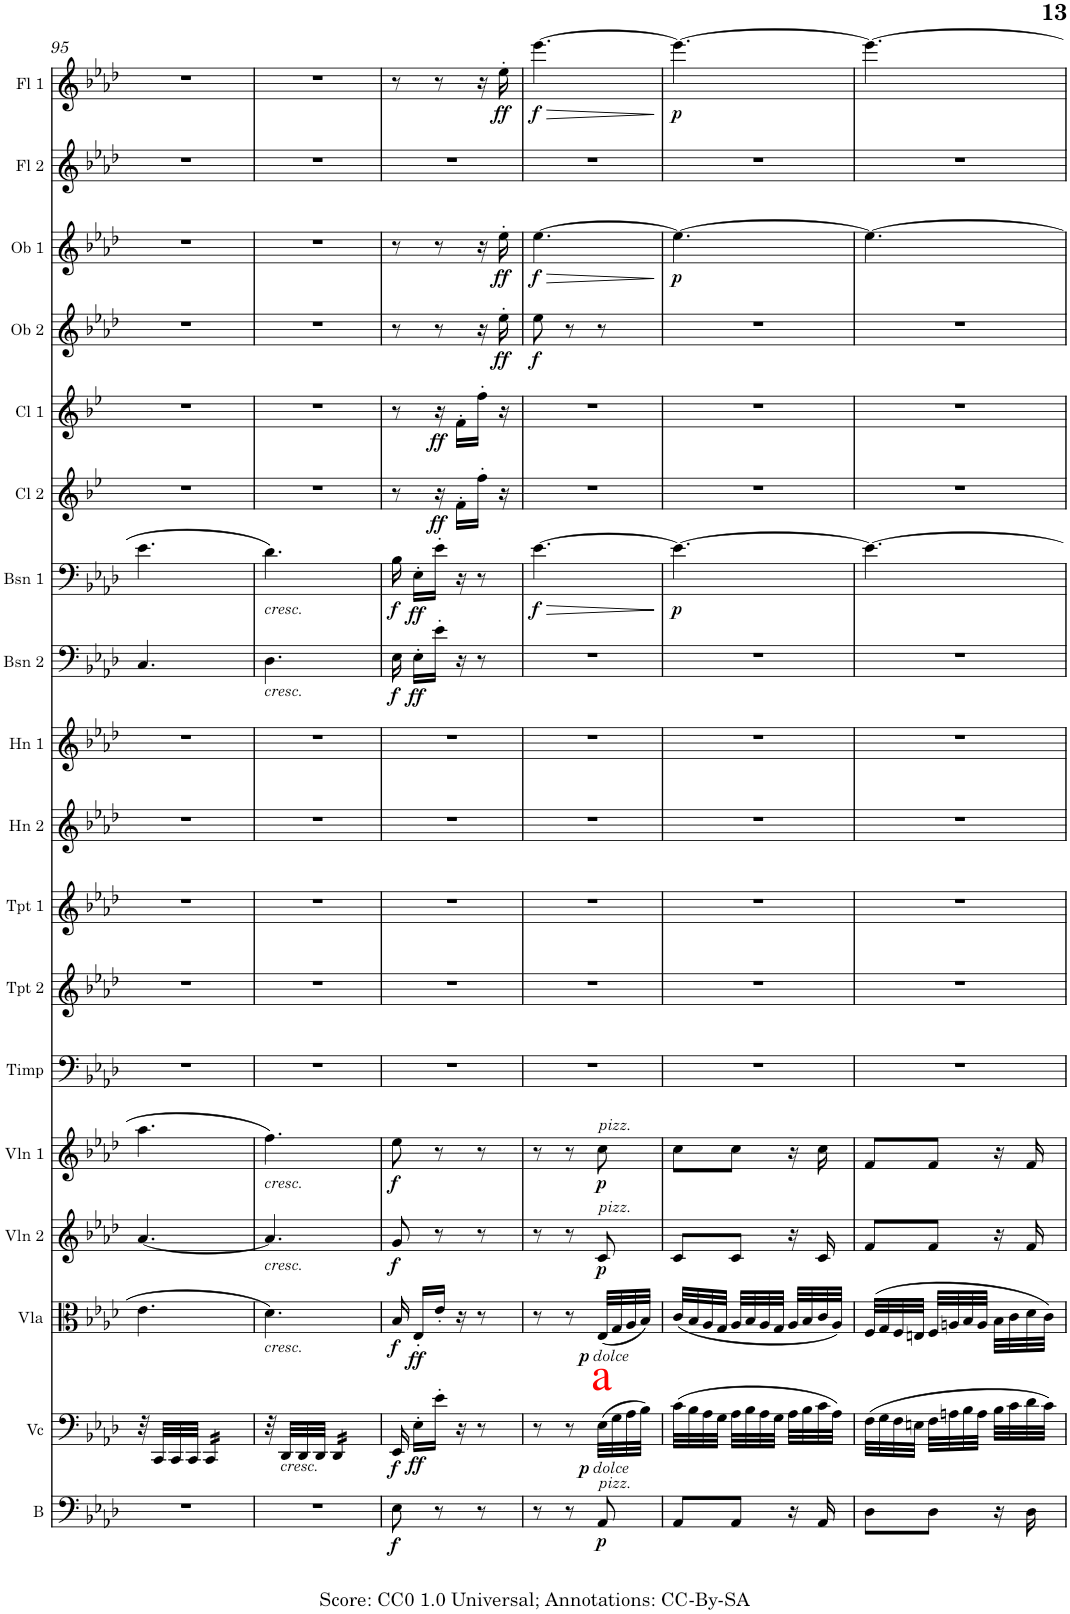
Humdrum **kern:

**kern	**dynam	**kern	**dynam	**kern	**text	**dynam	**kern	**dynam	**kern	**dynam	**kern	**kern	**kern	**kern	**kern	**kern	**dynam	**kern	**dynam	**kern	**dynam	**kern	**dynam	**kern	**dynam	**kern	**dynam	**kern	**kern	**dynam
*part18	*part18	*part17	*part17	*part16	*part16	*part16	*part15	*part15	*part14	*part14	*part13	*part12	*part11	*part10	*part9	*part8	*part8	*part7	*part7	*part6	*part6	*part5	*part5	*part4	*part4	*part3	*part3	*part2	*part1	*part1
*staff18	*staff18	*staff17	*staff17	*staff16	*staff16	*staff16	*staff15	*staff15	*staff14	*staff14	*staff13	*staff12	*staff11	*staff10	*staff9	*staff8	*staff8	*staff7	*staff7	*staff6	*staff6	*staff5	*staff5	*staff4	*staff4	*staff3	*staff3	*staff2	*staff1	*staff1
*I"Bass	*	*I"Violoncello	*	*I"Viola	*	*	*I"Violin 2	*	*I"Violin 1	*	*I"Timpani	*I"C Trumpet 2	*I"C Trumpet 1	*I"C Horn 2	*I"C Horn 1	*I"Bassoon 2	*	*I"Bassoon 1	*	*I"Bb Clarinet 2	*	*I"Bb Clarinet 1	*	*I"Oboe 2	*	*I"Oboe 1	*	*I"Flute 2	*I"Flute 1	*
*I'B	*	*I'Vc	*	*I'Vla	*	*	*I'Vln 2	*	*I'Vln 1	*	*I'Timp	*I'Tpt 2	*I'Tpt 1	*I'Hn 2	*I'Hn 1	*I'Bsn 2	*	*I'Bsn 1	*	*I'Cl 2	*	*I'Cl 1	*	*I'Ob 2	*	*I'Ob 1	*	*I'Fl 2	*I'Fl 1	*
!!LO:PB:g=z
*clefF4	*	*clefF4	*	*clefC3	*	*	*clefG2	*	*clefG2	*	*clefF4	*clefG2	*clefG2	*clefG2	*clefG2	*clefF4	*	*clefF4	*	*clefG2	*	*clefG2	*	*clefG2	*	*clefG2	*	*clefG2	*clefG2	*
*Trd7c12	*	*	*	*	*	*	*	*	*	*	*	*	*	*Trd7c12	*Trd7c12	*	*	*	*	*Trd1c2	*	*Trd1c2	*	*	*	*	*	*	*	*
*k[b-e-a-d-]	*	*k[b-e-a-d-]	*	*k[b-e-a-d-]	*	*	*k[b-e-a-d-]	*	*k[b-e-a-d-]	*	*k[b-e-a-d-]	*k[b-e-a-d-]	*k[b-e-a-d-]	*k[b-e-a-d-]	*k[b-e-a-d-]	*k[b-e-a-d-]	*	*k[b-e-a-d-]	*	*k[b-e-]	*	*k[b-e-]	*	*k[b-e-a-d-]	*	*k[b-e-a-d-]	*	*k[b-e-a-d-]	*k[b-e-a-d-]	*
*M3/8	*	*M3/8	*	*M3/8	*	*	*M3/8	*	*M3/8	*	*M3/8	*M3/8	*M3/8	*M3/8	*M3/8	*M3/8	*	*M3/8	*	*M3/8	*	*M3/8	*	*M3/8	*	*M3/8	*	*M3/8	*M3/8	*
=95	=95	=95	=95	=95	=95	=95	=95	=95	=95	=95	=95	=95	=95	=95	=95	=95	=95	=95	=95	=95	=95	=95	=95	=95	=95	=95	=95	=95	=95	=95
4.r	.	32r	.	4.e-\	.	.	[4.a-/	.	4.aa-\	.	4.r	4.r	4.r	4.r	4.r	4.C/	.	4.e-\	.	4.r	.	4.r	.	4.r	.	4.r	.	4.r	4.r	.
.	.	32CC/LLL	.	.	.	.	.	.	.	.	.	.	.	.	.	.	.	.	.	.	.	.	.	.	.	.	.	.	.	.
.	.	32CC/	.	.	.	.	.	.	.	.	.	.	.	.	.	.	.	.	.	.	.	.	.	.	.	.	.	.	.	.
.	.	32CC/JJJ	.	.	.	.	.	.	.	.	.	.	.	.	.	.	.	.	.	.	.	.	.	.	.	.	.	.	.	.
*	*	*tremolo	*	*	*	*	*	*	*	*	*	*	*	*	*	*	*	*	*	*	*	*	*	*	*	*	*	*	*	*
.	.	16CC/LL	.	.	.	.	.	.	.	.	.	.	.	.	.	.	.	.	.	.	.	.	.	.	.	.	.	.	.	.
.	.	16CC/	.	.	.	.	.	.	.	.	.	.	.	.	.	.	.	.	.	.	.	.	.	.	.	.	.	.	.	.
.	.	16CC/	.	.	.	.	.	.	.	.	.	.	.	.	.	.	.	.	.	.	.	.	.	.	.	.	.	.	.	.
.	.	16CC/JJ	.	.	.	.	.	.	.	.	.	.	.	.	.	.	.	.	.	.	.	.	.	.	.	.	.	.	.	.
*	*	*Xtremolo	*	*	*	*	*	*	*	*	*	*	*	*	*	*	*	*	*	*	*	*	*	*	*	*	*	*	*	*
=96	=96	=96	=96	=96	=96	=96	=96	=96	=96	=96	=96	=96	=96	=96	=96	=96	=96	=96	=96	=96	=96	=96	=96	=96	=96	=96	=96	=96	=96	=96
!	!	!	!	!	!	!	!	!	!	!	!	!	!	!	!	!	!	!LO:TX:b:i:t=cresc.	!	!	!	!	!	!	!	!	!	!	!	!
!	!	!	!	!	!	!	!	!	!	!	!	!	!	!	!	!LO:TX:b:i:t=cresc.	!	!	!	!	!	!	!	!	!	!	!	!	!	!
!	!	!	!	!	!	!	!	!	!LO:TX:b:i:t=cresc.	!	!	!	!	!	!	!	!	!	!	!	!	!	!	!	!	!	!	!	!	!
!	!	!	!	!	!	!	!LO:TX:b:i:t=cresc.	!	!	!	!	!	!	!	!	!	!	!	!	!	!	!	!	!	!	!	!	!	!	!
!	!	!	!	!LO:TX:b:i:t=cresc.	!	!	!	!	!	!	!	!	!	!	!	!	!	!	!	!	!	!	!	!	!	!	!	!	!	!
4.r	.	32r	.	4.d-\	.	.	4.a-/]	.	4.ff\	.	4.r	4.r	4.r	4.r	4.r	4.D-\	.	4.d-\	.	4.r	.	4.r	.	4.r	.	4.r	.	4.r	4.r	.
!	!	!LO:TX:b:i:t=cresc.	!	!	!	!	!	!	!	!	!	!	!	!	!	!	!	!	!	!	!	!	!	!	!	!	!	!	!	!
.	.	32DD-/LLL	.	.	.	.	.	.	.	.	.	.	.	.	.	.	.	.	.	.	.	.	.	.	.	.	.	.	.	.
.	.	32DD-/	.	.	.	.	.	.	.	.	.	.	.	.	.	.	.	.	.	.	.	.	.	.	.	.	.	.	.	.
.	.	32DD-/JJJ	.	.	.	.	.	.	.	.	.	.	.	.	.	.	.	.	.	.	.	.	.	.	.	.	.	.	.	.
*	*	*tremolo	*	*	*	*	*	*	*	*	*	*	*	*	*	*	*	*	*	*	*	*	*	*	*	*	*	*	*	*
.	.	16DD-/LL	.	.	.	.	.	.	.	.	.	.	.	.	.	.	.	.	.	.	.	.	.	.	.	.	.	.	.	.
.	.	16DD-/	.	.	.	.	.	.	.	.	.	.	.	.	.	.	.	.	.	.	.	.	.	.	.	.	.	.	.	.
.	.	16DD-/	.	.	.	.	.	.	.	.	.	.	.	.	.	.	.	.	.	.	.	.	.	.	.	.	.	.	.	.
.	.	16DD-/JJ	.	.	.	.	.	.	.	.	.	.	.	.	.	.	.	.	.	.	.	.	.	.	.	.	.	.	.	.
*	*	*Xtremolo	*	*	*	*	*	*	*	*	*	*	*	*	*	*	*	*	*	*	*	*	*	*	*	*	*	*	*	*
=97	=97	=97	=97	=97	=97	=97	=97	=97	=97	=97	=97	=97	=97	=97	=97	=97	=97	=97	=97	=97	=97	=97	=97	=97	=97	=97	=97	=97	=97	=97
!	!LO:DY:b	!	!LO:DY:b	!	!	!LO:DY:b	!	!LO:DY:b	!	!LO:DY:b	!	!	!	!	!	!	!LO:DY:b	!	!LO:DY:b	!	!	!	!	!	!	!	!	!	!	!
8E-\	f	16EE-/	f	16B-/	.	f	8g/	f	8ee-\	f	4.r	4.r	4.r	4.r	4.r	16E-\	f	16B-\	f	8r	.	8r	.	8r	.	8r	.	4.r	8r	.
!	!	!	!LO:DY:b	!	!	!LO:DY:b	!	!	!	!	!	!	!	!	!	!	!LO:DY:b	!	!LO:DY:b	!	!	!	!	!	!	!	!	!	!	!
.	.	16E-'\LL	ff	16E-'/LL	.	ff	.	.	.	.	.	.	.	.	.	16E-'\LL	ff	16E-'\LL	ff	.	.	.	.	.	.	.	.	.	.	.
!	!	!	!	!	!	!	!	!	!	!	!	!	!	!	!	!	!	!	!	!	!LO:DY:b	!	!LO:DY:b	!	!	!	!	!	!	!
8r	.	16e-'\JJ	.	16e-'/JJ	.	.	8r	.	8r	.	.	.	.	.	.	16e-'\JJ	.	16e-'\JJ	.	16r	ff	16r	ff	8r	.	8r	.	.	8r	.
.	.	16r	.	16r	.	.	.	.	.	.	.	.	.	.	.	16r	.	16r	.	16f'\LL	.	16f'\LL	.	.	.	.	.	.	.	.
8r	.	8r	.	8r	.	.	8r	.	8r	.	.	.	.	.	.	8r	.	8r	.	16ff'\JJ	.	16ff'\JJ	.	16r	.	16r	.	.	16r	.
!	!	!	!	!	!	!	!	!	!	!	!	!	!	!	!	!	!	!	!	!	!	!	!	!	!LO:DY:b	!	!LO:DY:b	!	!	!LO:DY:b
.	.	.	.	.	.	.	.	.	.	.	.	.	.	.	.	.	.	.	.	16r	.	16r	.	16ee-'\	ff	16ee-'\	ff	.	16ee-'\	ff
=98	=98	=98	=98	=98	=98	=98	=98	=98	=98	=98	=98	=98	=98	=98	=98	=98	=98	=98	=98	=98	=98	=98	=98	=98	=98	=98	=98	=98	=98	=98
!	!	!	!	!	!	!	!	!	!	!	!	!	!	!	!	!	!	!	!LO:DY:b	!	!	!	!	!	!LO:DY:b	!	!LO:DY:b	!	!	!LO:DY:b
8r	.	8r	.	8r	.	.	8r	.	8r	.	4.r	4.r	4.r	4.r	4.r	4.r	.	[4.e-\	f	4.r	.	4.r	.	8ee-\	f	[4.ee-\	f	4.r	[4.eee-\	f
8r	.	8r	.	8r	.	.	8r	.	8r	.	.	.	.	.	.	.	.	.	.	.	.	.	.	8r	.	.	.	.	.	.
!	!	!	!	!	!	!	!	!	!LO:TX:a:i:t=pizz.	!	!	!	!	!	!	!	!	!	!	!	!	!	!	!	!	!	!	!	!	!
!	!	!	!	!	!	!	!LO:TX:a:i:t=pizz.	!	!	!	!	!	!	!	!	!	!	!	!	!	!	!	!	!	!	!	!	!	!	!
!LO:TX:a:i:t=pizz.	!	!	!	!	!	!	!	!	!	!	!	!	!	!	!	!	!	!	!	!	!	!	!	!	!	!	!	!	!	!
!	!LO:DY:b	!	!LO:DY:b	!	!LO:LY:b:color=#FF0000	!	!	!	!	!	!	!	!	!	!	!	!	!	!	!	!	!	!	!	!	!	!	!	!	!
!	!	!	!LO:DY:n=1:b	!	!	!LO:DY:b	!	!	!	!	!	!	!	!	!	!	!	!	!	!	!	!	!	!	!	!	!	!	!	!
!	!	!	!	!	!	!LO:DY:n=1:b	!	!LO:DY:b	!	!LO:DY:b	!	!	!	!	!	!	!	!	!	!	!	!	!	!	!	!	!	!	!	!
8AA-/	p	(32E-\LLL	p other-dynamics	(32E-/LLL	a	p other-dynamics	8c/	p	8cc\	p	.	.	.	.	.	.	.	.	.	.	.	.	.	8r	.	.	.	.	.	.
.	.	32G\	.	32G/	.	.	.	.	.	.	.	.	.	.	.	.	.	.	.	.	.	.	.	.	.	.	.	.	.	.
.	.	32A-\	.	32A-/	.	.	.	.	.	.	.	.	.	.	.	.	.	.	.	.	.	.	.	.	.	.	.	.	.	.
.	.	32B-\JJJ)	.	32B-/JJJ)	.	.	.	.	.	.	.	.	.	.	.	.	.	.	.	.	.	.	.	.	.	.	.	.	.	.
=99	=99	=99	=99	=99	=99	=99	=99	=99	=99	=99	=99	=99	=99	=99	=99	=99	=99	=99	=99	=99	=99	=99	=99	=99	=99	=99	=99	=99	=99	=99
!	!	!	!	!	!	!	!	!	!	!	!	!	!	!	!	!	!	!	!LO:DY:b	!	!	!	!	!	!	!	!LO:DY:b	!	!	!LO:DY:b
8AA-/L	.	(32c\LLL	.	(32c/LLL	.	.	8c/L	.	8cc\L	.	4.r	4.r	4.r	4.r	4.r	4.r	.	4.e-\_	p	4.r	.	4.r	.	4.r	.	4.ee-\_	p	4.r	4.eee-\_	p
.	.	32B-\	.	32B-/	.	.	.	.	.	.	.	.	.	.	.	.	.	.	.	.	.	.	.	.	.	.	.	.	.	.
.	.	32A-\	.	32A-/	.	.	.	.	.	.	.	.	.	.	.	.	.	.	.	.	.	.	.	.	.	.	.	.	.	.
.	.	32G\JJJ	.	32G/JJJ	.	.	.	.	.	.	.	.	.	.	.	.	.	.	.	.	.	.	.	.	.	.	.	.	.	.
8AA-/J	.	32A-\LLL	.	32A-/LLL	.	.	8c/J	.	8cc\J	.	.	.	.	.	.	.	.	.	.	.	.	.	.	.	.	.	.	.	.	.
.	.	32B-\	.	32B-/	.	.	.	.	.	.	.	.	.	.	.	.	.	.	.	.	.	.	.	.	.	.	.	.	.	.
.	.	32A-\	.	32A-/	.	.	.	.	.	.	.	.	.	.	.	.	.	.	.	.	.	.	.	.	.	.	.	.	.	.
.	.	32G\JJJ	.	32G/JJJ	.	.	.	.	.	.	.	.	.	.	.	.	.	.	.	.	.	.	.	.	.	.	.	.	.	.
16r	.	32A-\LLL	.	32A-/LLL	.	.	16r	.	16r	.	.	.	.	.	.	.	.	.	.	.	.	.	.	.	.	.	.	.	.	.
.	.	32B-\	.	32B-/	.	.	.	.	.	.	.	.	.	.	.	.	.	.	.	.	.	.	.	.	.	.	.	.	.	.
16AA-/	.	32c\	.	32c/	.	.	16c/	.	16cc\	.	.	.	.	.	.	.	.	.	.	.	.	.	.	.	.	.	.	.	.	.
.	.	32A-\JJJ)	.	32A-/JJJ)	.	.	.	.	.	.	.	.	.	.	.	.	.	.	.	.	.	.	.	.	.	.	.	.	.	.
=100	=100	=100	=100	=100	=100	=100	=100	=100	=100	=100	=100	=100	=100	=100	=100	=100	=100	=100	=100	=100	=100	=100	=100	=100	=100	=100	=100	=100	=100	=100
8D-\L	.	(32F\LLL	.	(32F/LLL	.	.	8f/L	.	8f/L	.	4.r	4.r	4.r	4.r	4.r	4.r	.	4.e-\_	.	4.r	.	4.r	.	4.r	.	4.ee-\_	.	4.r	4.eee-\_	.
.	.	32G\	.	32G/	.	.	.	.	.	.	.	.	.	.	.	.	.	.	.	.	.	.	.	.	.	.	.	.	.	.
.	.	32F\	.	32F/	.	.	.	.	.	.	.	.	.	.	.	.	.	.	.	.	.	.	.	.	.	.	.	.	.	.
.	.	32En\JJJ	.	32En/JJJ	.	.	.	.	.	.	.	.	.	.	.	.	.	.	.	.	.	.	.	.	.	.	.	.	.	.
8D-\J	.	32F\LLL	.	32F/LLL	.	.	8f/J	.	8f/J	.	.	.	.	.	.	.	.	.	.	.	.	.	.	.	.	.	.	.	.	.
.	.	32An\	.	32An/	.	.	.	.	.	.	.	.	.	.	.	.	.	.	.	.	.	.	.	.	.	.	.	.	.	.
.	.	32B-\	.	32B-/	.	.	.	.	.	.	.	.	.	.	.	.	.	.	.	.	.	.	.	.	.	.	.	.	.	.
.	.	32A\JJJ	.	32A/JJJ	.	.	.	.	.	.	.	.	.	.	.	.	.	.	.	.	.	.	.	.	.	.	.	.	.	.
16r	.	32B-\LLL	.	32B-\LLL	.	.	16r	.	16r	.	.	.	.	.	.	.	.	.	.	.	.	.	.	.	.	.	.	.	.	.
.	.	32c\	.	32c\	.	.	.	.	.	.	.	.	.	.	.	.	.	.	.	.	.	.	.	.	.	.	.	.	.	.
16D-\	.	32d-\	.	32d-\	.	.	16f/	.	16f/	.	.	.	.	.	.	.	.	.	.	.	.	.	.	.	.	.	.	.	.	.
.	.	32c\JJJ)	.	32c\JJJ)	.	.	.	.	.	.	.	.	.	.	.	.	.	.	.	.	.	.	.	.	.	.	.	.	.	.
=	=	=	=	=	=	=	=	=	=	=	=	=	=	=	=	=	=	=	=	=	=	=	=	=	=	=	=	=	=	=
*-	*-	*-	*-	*-	*-	*-	*-	*-	*-	*-	*-	*-	*-	*-	*-	*-	*-	*-	*-	*-	*-	*-	*-	*-	*-	*-	*-	*-	*-	*-
